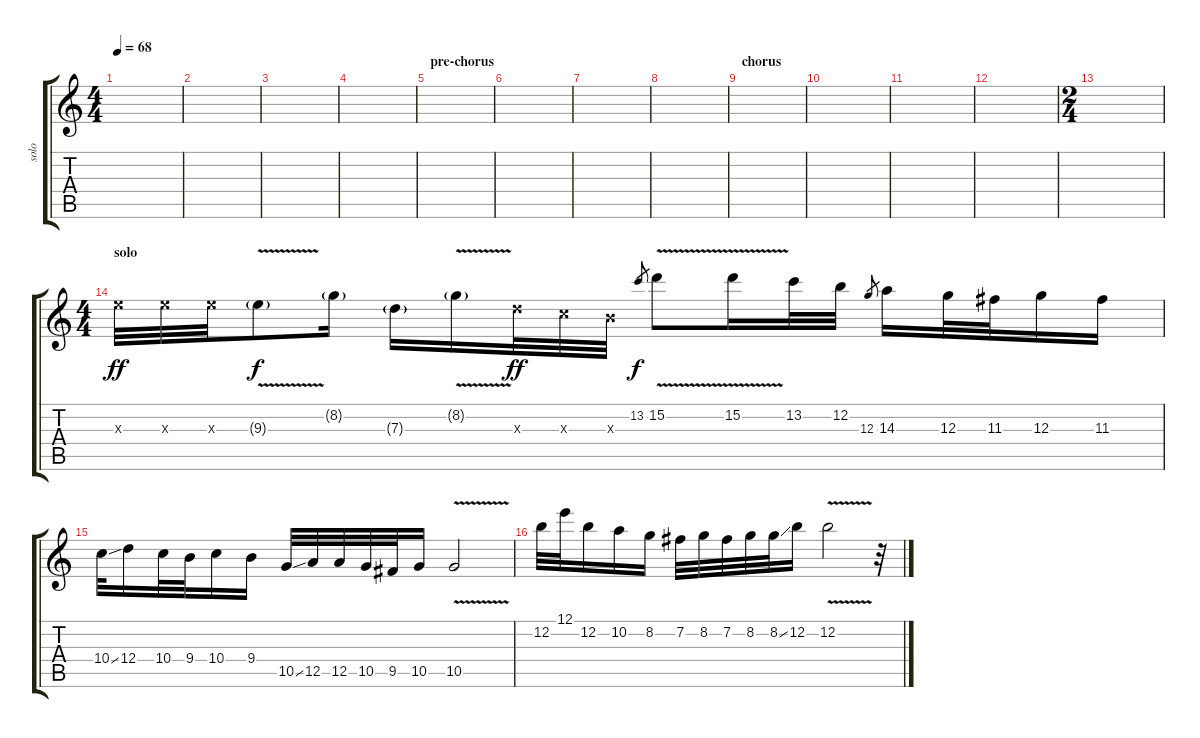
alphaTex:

\track ("solo" "solo") {instrument overdrivenguitar}
\staff {score tabs}
\tuning (E4 B3 G3 D3 A2 E2) {hide}
\ts (4 4)
\tempo 68
\clef g2
\ks c
|
|
|
|
\section ("" "pre-chorus")
|
|
|
|
\section ("" "chorus")
|
|
|
|
\ts (2 4)
|
\ts (4 4)
\section ("" "solo")
9.3{x}.32{dy ff} 9.3{x}.32 9.3{x}.32 9.3{v g}.8{dy f} 8.2{g}.16 7.3{g}.16 8.2{v g}.16 7.3{x}.32{dy ff} 5.3{x}.32 4.3{x}.32 13.2.8{gr dy f} 15.2{v}.8 15.2{v}.16 13.2.32 12.2.32 12.3.8{gr} 14.3.16 12.3.32 11.3.32 12.3.16 11.3.16 |
10.4{ss}.32 12.4.16 10.4.32 9.4.32 10.4.16 9.4.16 10.5{ss}.32 12.5.32 12.5.32 10.5.32 9.5.32 10.5.16 10.5{v}.2 |
12.2.32 12.1.32 12.2.16 10.2.16 8.2.16 7.2.32 8.2.32 7.2.32 8.2.32 8.2{ss}.32 12.2.16 12.2{v ss}.2 r.32
